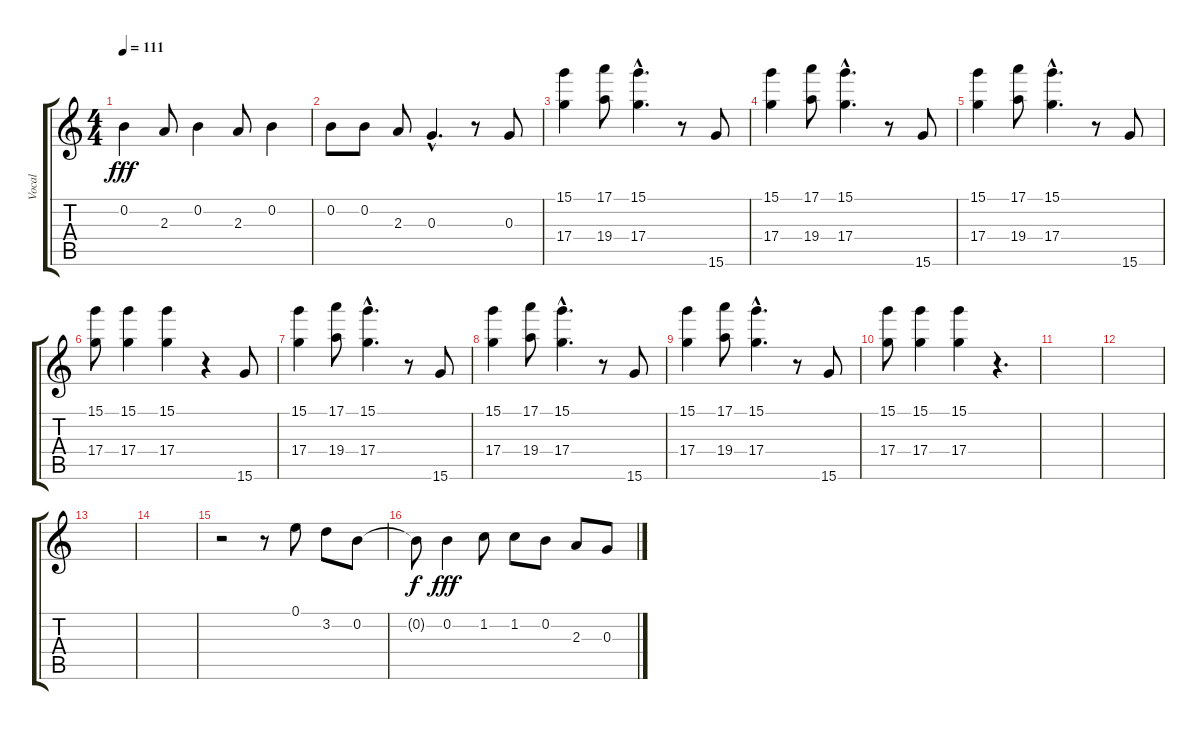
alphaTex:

\track ("Vocal" "Vocal") {instrument fretlessbass}
\staff {score tabs}
\tuning (E4 B3 G3 D3 A2 E2) {hide}
\ts (4 4)
\tempo 111
\clef g2
\ks c
0.2.4{dy fff} 2.3.8 0.2.4 2.3.8 0.2.4 |
0.2.8 0.2.8 2.3.8 0.3{hac}.4{d} r.8 0.3.8 |
(15.1 17.4).4 (17.1 19.4).8 (15.1 17.4{hac}).4{d} r.8 15.6.8 |
(15.1 17.4).4 (17.1 19.4).8 (15.1 17.4{hac}).4{d} r.8 15.6.8 |
(15.1 17.4).4 (17.1 19.4).8 (15.1 17.4{hac}).4{d} r.8 15.6.8 |
(15.1 17.4).8 (15.1 17.4).4 (15.1 17.4).4 r.4 15.6.8 |
(15.1 17.4).4 (17.1 19.4).8 (15.1 17.4{hac}).4{d} r.8 15.6.8 |
(15.1 17.4).4 (17.1 19.4).8 (15.1 17.4{hac}).4{d} r.8 15.6.8 |
(15.1 17.4).4 (17.1 19.4).8 (15.1 17.4{hac}).4{d} r.8 15.6.8 |
(15.1 17.4).8 (15.1 17.4).4 (15.1 17.4).4 r.4{d} |
|
|
|
|
r.2 r.8 0.1.8 3.2.8 0.2.8 |
0.2{t}.8{dy f} 0.2.4{dy fff} 1.2.8 1.2.8 0.2.8 2.3.8 0.3.8
